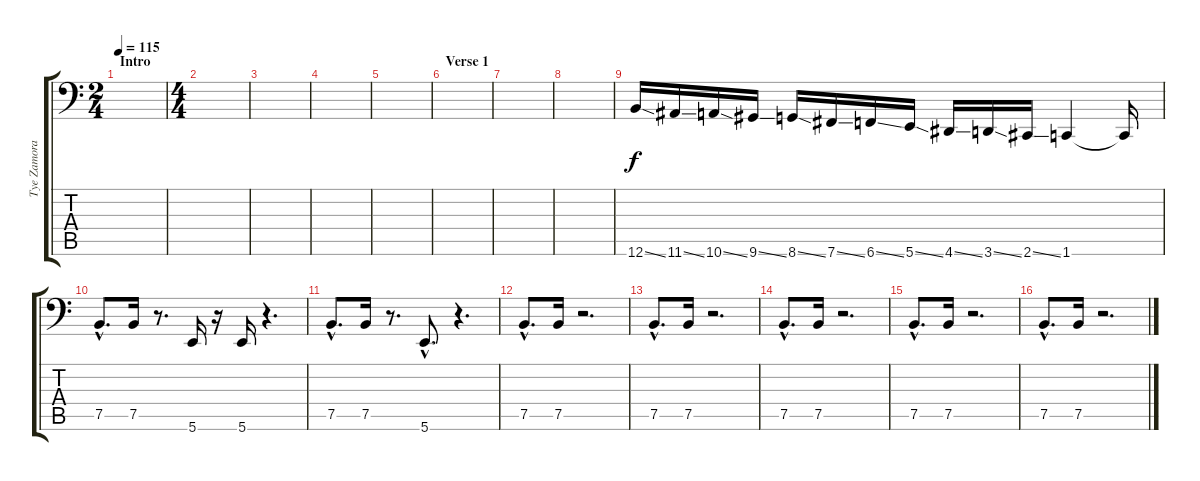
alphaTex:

\track ("Tye Zamora" "Tye Zamora") {instrument electricbassfinger}
\staff {score tabs}
\tuning (C3 G2 D2 A1 E1 B0) {hide}
\ts (2 4)
\section ("" "Intro")
\tempo 115
\clef f4
\ks c
|
\ts (4 4)
|
|
|
|
\section ("" "Verse 1")
|
|
|
12.6{ss}.16 11.6{ss}.16 10.6{ss}.16 9.6{ss}.16 8.6{ss}.16 7.6{ss}.16 6.6{ss}.16 5.6{ss}.16 4.6{ss}.16 3.6{ss}.16 2.6{ss}.16 1.6.4 1.6{t}.16 |
7.5{hac}.8{d} 7.5.16 r.8{d} 5.6.16 r.16 5.6.16 r.4{d} |
7.5{hac}.8{d} 7.5.16 r.8{d} 5.6{hac}.8{d} r.4{d} |
7.5{hac}.8{d} 7.5.16 r.2{d} |
7.5{hac}.8{d} 7.5.16 r.2{d} |
7.5{hac}.8{d} 7.5.16 r.2{d} |
7.5{hac}.8{d} 7.5.16 r.2{d} |
7.5{hac}.8{d} 7.5.16 r.2{d}
